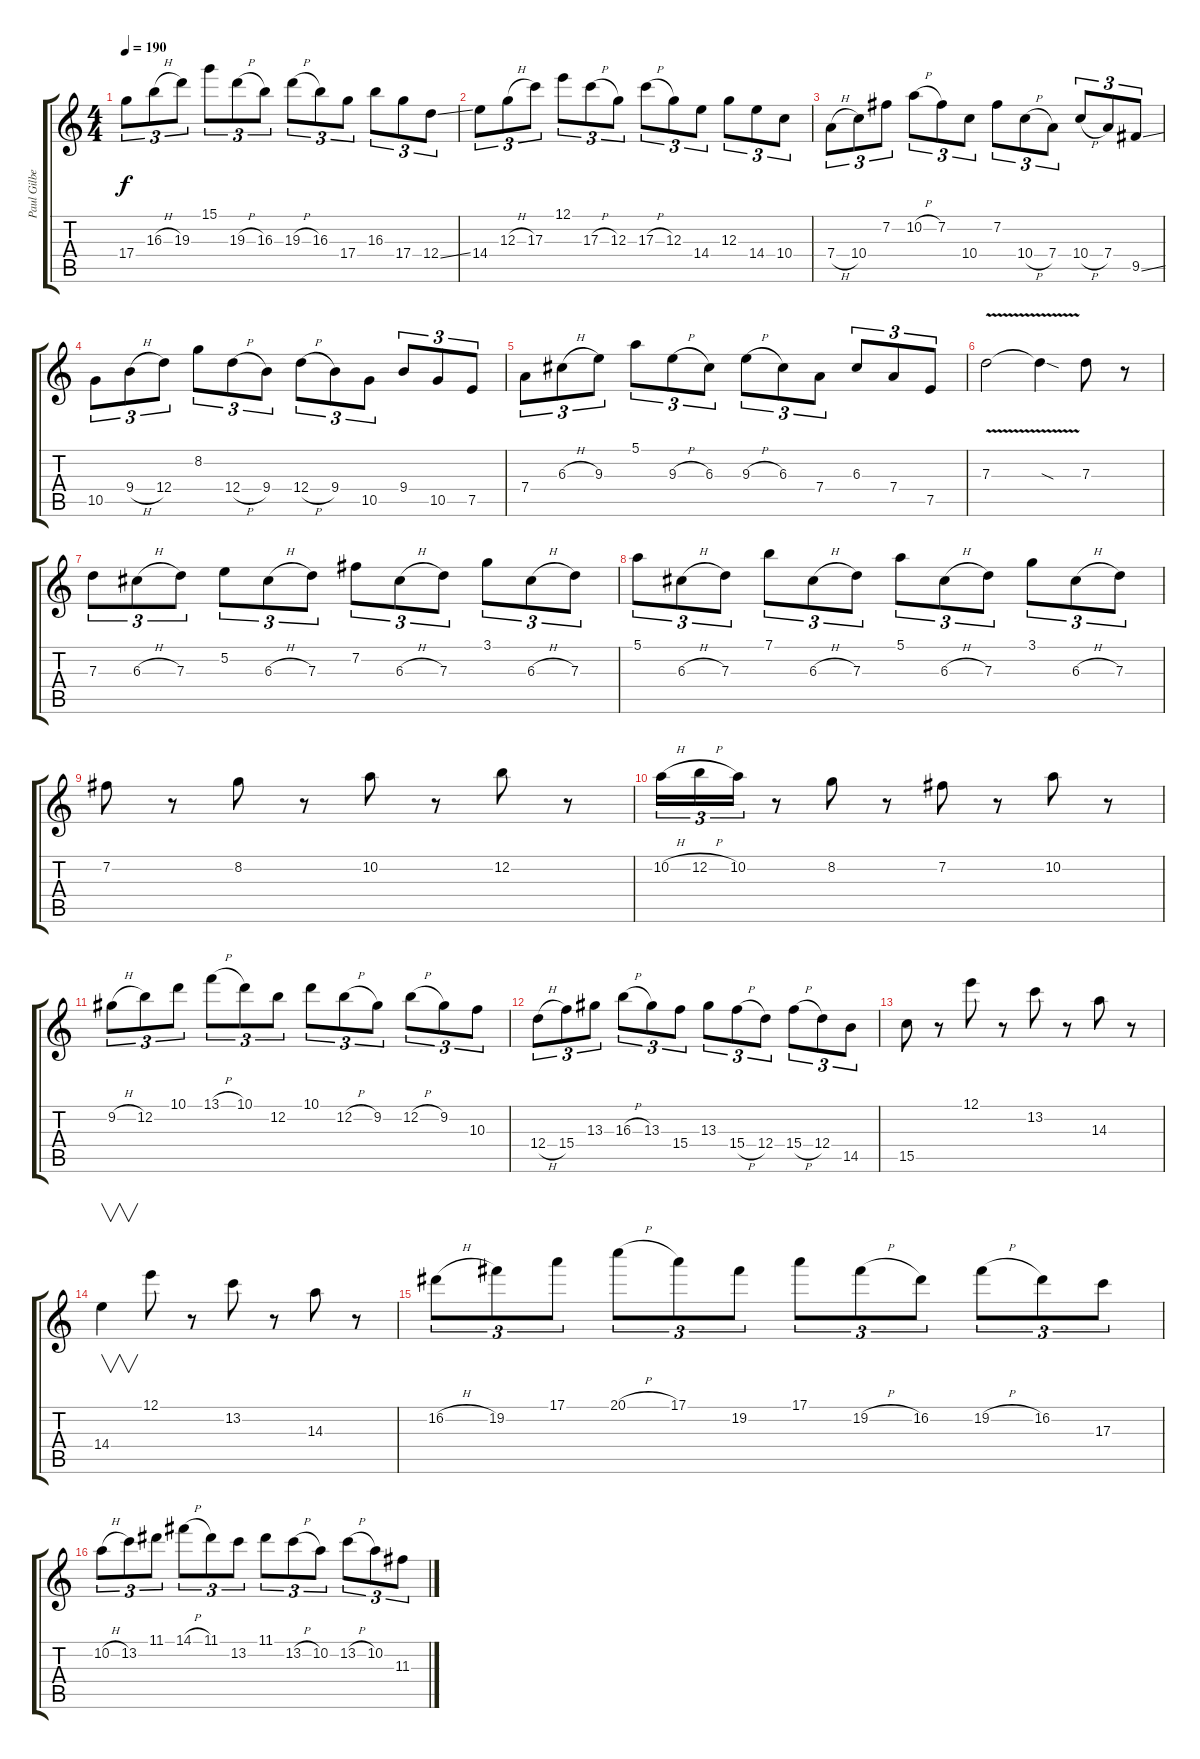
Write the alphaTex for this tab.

\track ("Paul Gilbert (Lead Guitar)" "Paul Gilbe") {instrument distortionguitar}
\staff {score tabs}
\tuning (E4 B3 G3 D3 A2 E2) {hide}
\ts (4 4)
\tempo 190
\clef g2
\ks c
17.4.8{tu (3 2) dy f instrument distortionguitar} 16.3{h}.8{tu (3 2)} 19.3.8{tu (3 2)} 15.1.8{tu (3 2)} 19.3{h}.8{tu (3 2)} 16.3.8{tu (3 2)} 19.3{h}.8{tu (3 2)} 16.3.8{tu (3 2)} 17.4.8{tu (3 2)} 16.3.8{tu (3 2)} 17.4.8{tu (3 2)} 12.4{ss}.8{tu (3 2)} |
14.4.8{tu (3 2)} 12.3{h}.8{tu (3 2)} 17.3.8{tu (3 2)} 12.1.8{tu (3 2)} 17.3{h}.8{tu (3 2)} 12.3.8{tu (3 2)} 17.3{h}.8{tu (3 2)} 12.3.8{tu (3 2)} 14.4.8{tu (3 2)} 12.3.8{tu (3 2)} 14.4.8{tu (3 2)} 10.4.8{tu (3 2)} |
7.4{h}.8{tu (3 2)} 10.4.8{tu (3 2)} 7.2.8{tu (3 2)} 10.2{h}.8{tu (3 2)} 7.2.8{tu (3 2)} 10.4.8{tu (3 2)} 7.2.8{tu (3 2)} 10.4{h}.8{tu (3 2)} 7.4.8{tu (3 2)} 10.4{h}.8{tu (3 2)} 7.4.8{tu (3 2)} 9.5{ss}.8{tu (3 2)} |
10.5.8{tu (3 2)} 9.4{h}.8{tu (3 2)} 12.4.8{tu (3 2)} 8.2.8{tu (3 2)} 12.4{h}.8{tu (3 2)} 9.4.8{tu (3 2)} 12.4{h}.8{tu (3 2)} 9.4.8{tu (3 2)} 10.5.8{tu (3 2)} 9.4.8{tu (3 2)} 10.5.8{tu (3 2)} 7.5.8{tu (3 2)} |
7.4.8{tu (3 2)} 6.3{h}.8{tu (3 2)} 9.3.8{tu (3 2)} 5.1.8{tu (3 2)} 9.3{h}.8{tu (3 2)} 6.3.8{tu (3 2)} 9.3{h}.8{tu (3 2)} 6.3.8{tu (3 2)} 7.4.8{tu (3 2)} 6.3.8{tu (3 2)} 7.4.8{tu (3 2)} 7.5.8{tu (3 2)} |
7.3{v}.2 7.3{sod t}.4 7.3.8 r.8 |
7.3.8{tu (3 2)} 6.3{h}.8{tu (3 2)} 7.3.8{tu (3 2)} 5.2.8{tu (3 2)} 6.3{h}.8{tu (3 2)} 7.3.8{tu (3 2)} 7.2.8{tu (3 2)} 6.3{h}.8{tu (3 2)} 7.3.8{tu (3 2)} 3.1.8{tu (3 2)} 6.3{h}.8{tu (3 2)} 7.3.8{tu (3 2)} |
5.1.8{tu (3 2)} 6.3{h}.8{tu (3 2)} 7.3.8{tu (3 2)} 7.1.8{tu (3 2)} 6.3{h}.8{tu (3 2)} 7.3.8{tu (3 2)} 5.1.8{tu (3 2)} 6.3{h}.8{tu (3 2)} 7.3.8{tu (3 2)} 3.1.8{tu (3 2)} 6.3{h}.8{tu (3 2)} 7.3.8{tu (3 2)} |
7.2.8 r.8 8.2.8 r.8 10.2.8 r.8 12.2.8 r.8 |
10.2{h}.16{tu (3 2)} 12.2{h}.16{tu (3 2)} 10.2.16{tu (3 2)} r.8 8.2.8 r.8 7.2.8 r.8 10.2.8 r.8 |
9.2{h}.8{tu (3 2)} 12.2.8{tu (3 2)} 10.1.8{tu (3 2)} 13.1{h}.8{tu (3 2)} 10.1.8{tu (3 2)} 12.2.8{tu (3 2)} 10.1.8{tu (3 2)} 12.2{h}.8{tu (3 2)} 9.2.8{tu (3 2)} 12.2{h}.8{tu (3 2)} 9.2.8{tu (3 2)} 10.3.8{tu (3 2)} |
12.4{h}.8{tu (3 2)} 15.4.8{tu (3 2)} 13.3.8{tu (3 2)} 16.3{h}.8{tu (3 2)} 13.3.8{tu (3 2)} 15.4.8{tu (3 2)} 13.3.8{tu (3 2)} 15.4{h}.8{tu (3 2)} 12.4.8{tu (3 2)} 15.4{h}.8{tu (3 2)} 12.4.8{tu (3 2)} 14.5.8{tu (3 2)} |
15.5.8 r.8 12.1.8 r.8 13.2.8 r.8 14.3.8 r.8 |
14.4.4{v} 12.1.8 r.8 13.2.8 r.8 14.3.8 r.8 |
16.2{h}.8{tu (3 2)} 19.2.8{tu (3 2)} 17.1.8{tu (3 2)} 20.1{h}.8{tu (3 2)} 17.1.8{tu (3 2)} 19.2.8{tu (3 2)} 17.1.8{tu (3 2)} 19.2{h}.8{tu (3 2)} 16.2.8{tu (3 2)} 19.2{h}.8{tu (3 2)} 16.2.8{tu (3 2)} 17.3.8{tu (3 2)} |
10.2{h}.8{tu (3 2)} 13.2.8{tu (3 2)} 11.1.8{tu (3 2)} 14.1{h}.8{tu (3 2)} 11.1.8{tu (3 2)} 13.2.8{tu (3 2)} 11.1.8{tu (3 2)} 13.2{h}.8{tu (3 2)} 10.2.8{tu (3 2)} 13.2{h}.8{tu (3 2)} 10.2.8{tu (3 2)} 11.3.8{tu (3 2)}
